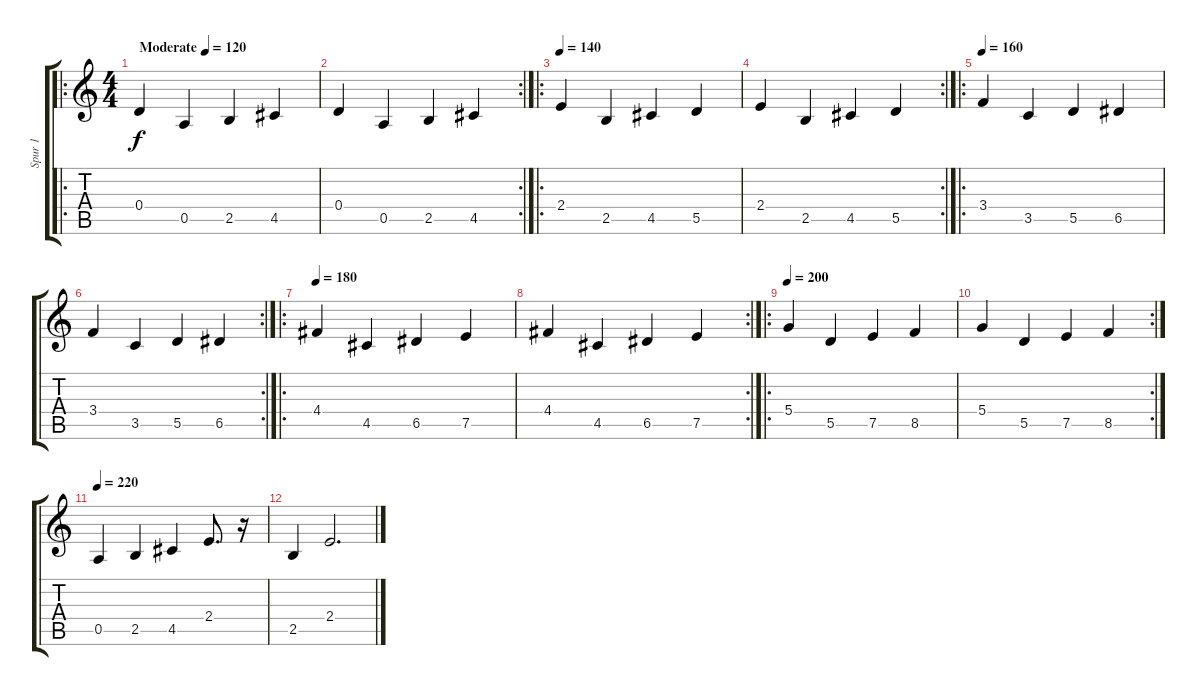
\track ("Spur 1" "Spur 1") {instrument acousticguitarsteel}
\staff {score tabs}
\tuning (E4 B3 G3 D3 A2 E2) {hide}
\ro
\ts (4 4)
\tempo (120 "Moderate")
\clef g2
\ks c
0.4.4{dy f instrument acousticguitarsteel} 0.5.4 2.5.4 4.5.4 |
\rc 2
0.4.4 0.5.4 2.5.4 4.5.4 |
\ro
\tempo 140
2.4.4 2.5.4 4.5.4 5.5.4 |
\rc 2
2.4.4 2.5.4 4.5.4 5.5.4 |
\ro
\tempo 160
3.4.4 3.5.4 5.5.4 6.5.4 |
\rc 2
3.4.4 3.5.4 5.5.4 6.5.4 |
\ro
\tempo 180
4.4.4 4.5.4 6.5.4 7.5.4 |
\rc 2
4.4.4 4.5.4 6.5.4 7.5.4 |
\ro
\tempo 200
5.4.4 5.5.4 7.5.4 8.5.4 |
\rc 2
5.4.4 5.5.4 7.5.4 8.5.4 |
\tempo 220
0.5.4 2.5.4 4.5.4 2.4.8{d} r.16 |
2.5.4 2.4.2{d}
